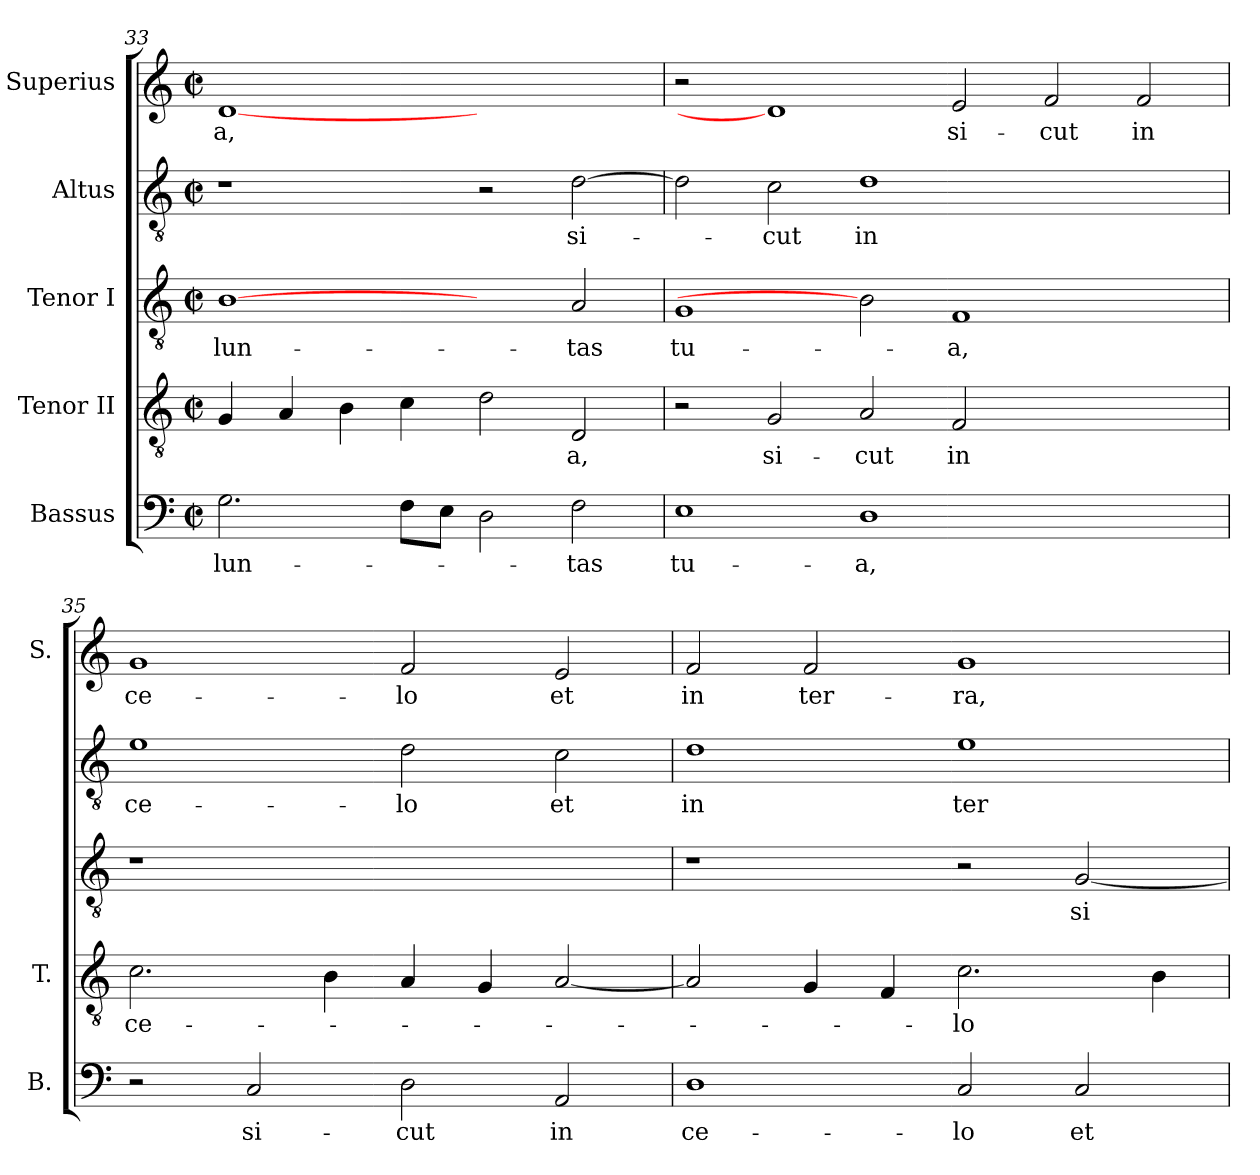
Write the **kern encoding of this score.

**kern	**text	**kern	**text	**kern	**text	**kern	**text	**kern	**text
*part5	*part5	*part4	*part4	*part3	*part3	*part2	*part2	*part1	*part1
*staff5	*staff5	*staff4	*staff4	*staff3	*staff3	*staff2	*staff2	*staff1	*staff1
*I"Bassus	*	*I"Tenor II	*	*I"Tenor I	*	*I"Altus	*	*I"Superius	*
*I'B.	*	*I'T.	*	*	*	*	*	*I'S.	*
*clefF4	*	*clefGv2	*	*clefGv2	*	*clefGv2	*	*clefG2	*
*	*	*ITrd7c12	*	*ITrd7c12	*	*ITrd7c12	*	*	*
*k[]	*	*k[]	*	*k[]	*	*k[]	*	*k[]	*
*C:	*	*C:	*	*C:	*	*C:	*	*C:	*
*M2/2	*	*M2/2	*	*M2/2	*	*M2/2	*	*M2/2	*
*met(c|)	*	*met(c|)	*	*met(c|)	*	*met(c|)	*	*met(c|)	*
=33	=33	=33	=33	=33	=33	=33	=33	=33	=33
!	!LO:LY:b:color=#000000	!	!	!	!	!	!	!	!
!	!	!	!	!	!LO:LY:b:color=#000000	!	!	!	!
!	!	!	!	!	!	!	!	!	!LO:LY:b:color=#000000
2.Gi\	-lun-	4GGi/	.	[1BBi	-lun-	1r	.	[1di	-a,
.	.	4AAi/	.	.	.	.	.	.	.
.	.	4BBi\	.	.	.	.	.	.	.
8Fi\L	.	4Ci\	.	.	.	.	.	.	.
8Ei\J	.	.	.	.	.	.	.	.	.
2Di\	.	2Di\	.	2ryy	.	2r	.	1ryy	.
!	!LO:LY:b:color=#000000	!	!	!	!	!	!	!	!
!	!	!	!LO:LY:b:color=#000000	!	!	!	!	!	!
!	!	!	!	!	!LO:LY:b:color=#000000	!	!	!	!
!	!	!	!	!	!	!	!LO:LY:b:color=#000000	!	!
2Fi\	-tas	2DDi/	-a,	2AAi/	-tas	[>2Di\	si-	.	.
!!LO:LB:g=z
=34	=34	=34	=34	=34	=34	=34	=34	=34	=34
!	!LO:LY:b:color=#000000	!	!	!	!	!	!	!	!
!	!	!	!	!	!LO:LY:b:color=#000000	!	!	!	!
1Ei	tu-	2r	.	1GGi	tu-	2Di\]	.	2r	.
!	!	!	!LO:LY:b:color=#000000	!	!	!	!	!	!
!	!	!	!	!	!	!	!LO:LY:b:color=#000000	!	!
.	.	2GGi/	si-	.	.	2Ci\	-cut	1di]	.
!	!LO:LY:b:color=#000000	!	!	!	!	!	!	!	!
!	!	!	!LO:LY:b:color=#000000	!	!	!	!	!	!
!	!	!	!	!	!	!	!LO:LY:b:color=#000000	!	!
1Di	-a,	2AAi/	-cut	2BBi]	.	1Di	in	.	.
!	!	!	!LO:LY:b:color=#000000	!	!	!	!	!	!
!	!	!	!	!	!LO:LY:b:color=#000000	!	!	!	!
!	!	!	!	!	!	!	!	!	!LO:LY:b:color=#000000
.	.	2FFi/	in	1FFi	-a,	.	.	2ei/	si-
!	!	!	!	!	!	!	!	!	!LO:LY:b:color=#000000
1ryy	.	1ryy	.	.	.	1ryy	.	2fi/	-cut
!	!	!	!	!	!	!	!	!	!LO:LY:b:color=#000000
.	.	.	.	2ryy	.	.	.	2fi/	in
=35	=35	=35	=35	=35	=35	=35	=35	=35	=35
!	!	!	!LO:LY:b:color=#000000	!LO:N:vis=1	!	!	!	!	!
!	!	!	!	!	!	!	!LO:LY:b:color=#000000	!	!
!	!	!	!	!	!	!	!	!	!LO:LY:b:color=#000000
2r	.	2.Ci\	ce-	1r	.	1Ei	ce-	1gi	ce-
!	!LO:LY:b:color=#000000	!	!	!	!	!	!	!	!
2Ci/	si-	.	.	.	.	.	.	.	.
.	.	4BBi\	.	.	.	.	.	.	.
!	!LO:LY:b:color=#000000	!	!	!	!	!	!	!	!
!	!	!	!	!	!	!	!LO:LY:b:color=#000000	!	!
!	!	!	!	!	!	!	!	!	!LO:LY:b:color=#000000
2Di\	-cut	4AAi/	.	1ryy	.	2Di\	-lo	2fi/	-lo
.	.	4GGi/	.	.	.	.	.	.	.
!	!LO:LY:b:color=#000000	!	!	!	!	!	!	!	!
!	!	!	!	!	!	!	!LO:LY:b:color=#000000	!	!
!	!	!	!	!	!	!	!	!	!LO:LY:b:color=#000000
2AAi/	in	[<2AAi/	.	.	.	2Ci\	et	2ei/	et
=36	=36	=36	=36	=36	=36	=36	=36	=36	=36
!	!LO:LY:b:color=#000000	!	!	!	!	!	!	!	!
!	!	!	!	!	!	!	!LO:LY:b:color=#000000	!	!
!	!	!	!	!	!	!	!	!	!LO:LY:b:color=#000000
1Di	ce-	2AAi/]	.	1r	.	1Di	in	2fi/	in
!	!	!	!	!	!	!	!	!	!LO:LY:b:color=#000000
.	.	4GGi/	.	.	.	.	.	2fi/	ter-
.	.	4FFi/	.	.	.	.	.	.	.
!	!LO:LY:b:color=#000000	!	!	!	!	!	!	!	!
!	!	!	!LO:LY:b:color=#000000	!	!	!	!	!	!
!	!	!	!	!	!	!	!LO:LY:b:color=#000000	!	!
!	!	!	!	!	!	!	!	!	!LO:LY:b:color=#000000
2Ci/	-lo	2.Ci\	-lo	2r	.	1Ei	ter-	1gi	-ra,
!	!LO:LY:b:color=#000000	!	!	!	!	!	!	!	!
!	!	!	!	!	!LO:LY:b:color=#000000	!	!	!	!
2Ci/	et	.	.	[<2GGi/	si-	.	.	.	.
.	.	4BBi\	.	.	.	.	.	.	.
=	=	=	=	=	=	=	=	=	=
*-	*-	*-	*-	*-	*-	*-	*-	*-	*-
